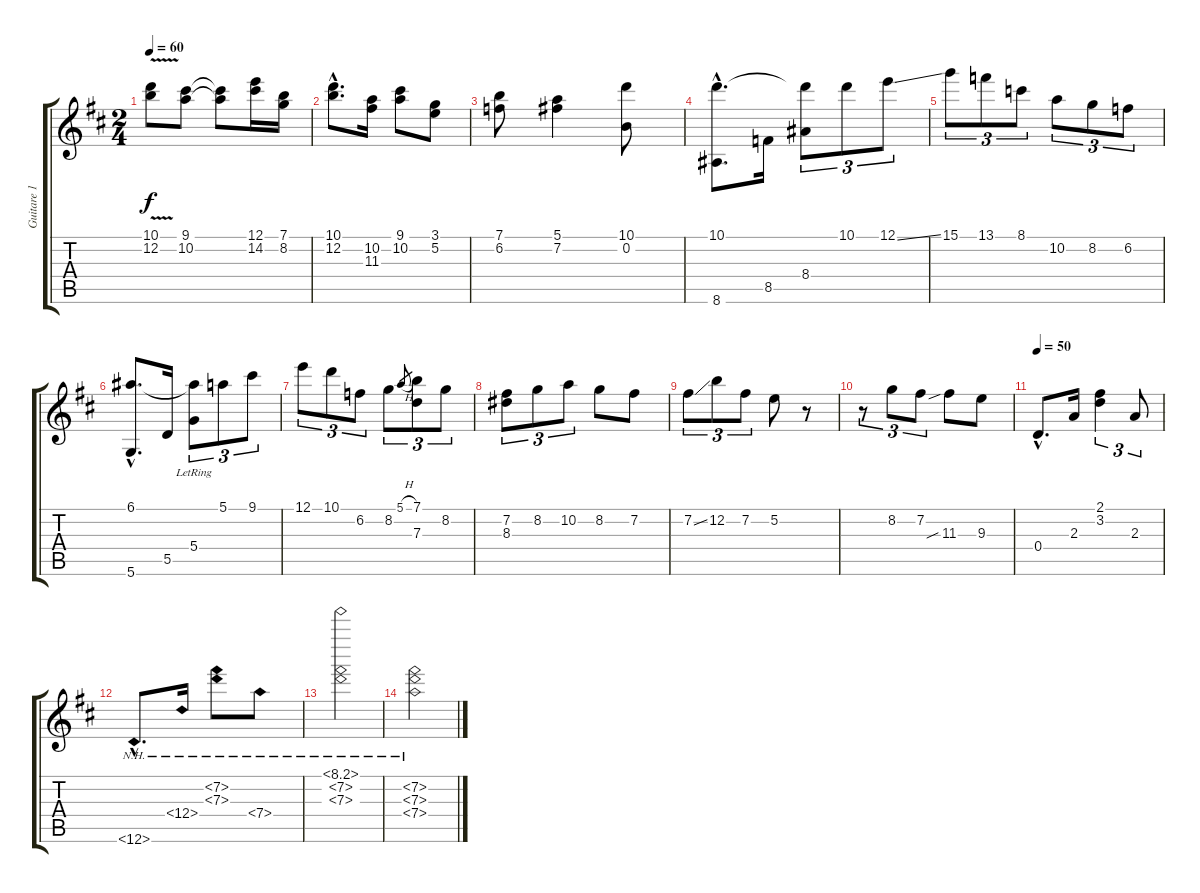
\track ("Guitare 1" "Guitare 1") {instrument acousticguitarnylon}
\staff {score tabs}
\tuning (E4 B3 G3 D3 A2 D2) {hide}
\ts (2 4)
\tempo 60
\clef g2
\ks d
(10.1 12.2{v}).8{dy f} (9.1 10.2).8 (9.1{t} 10.2{t}).8 (12.1 14.2).16 (7.1 8.2).16 |
(10.1{hac} 12.2{hac}).8{d} (10.2 11.3).16 (9.1 10.2).8 (3.1 5.2).8 |
(7.1 6.2).8 (5.1 7.2).4 (10.1 0.2).8 |
(10.1{hac} 8.6{hac}).8{d} 8.5.16 (10.1{t} 8.4).8{tu (3 2)} 10.1.8{tu (3 2)} 12.1{ss}.8{tu (3 2)} |
15.1.8{tu (3 2)} 13.1.8{tu (3 2)} 8.1.8{tu (3 2)} 10.2.8{tu (3 2)} 8.2.8{tu (3 2)} 6.2.8{tu (3 2)} |
(6.1{hac} 5.6{hac}).8{d} 5.5.16 (6.1{t} 5.4{lr}).8{tu (3 2)} 5.1.8{tu (3 2)} 9.1.8{tu (3 2)} |
12.1.8{tu (3 2)} 10.1.8{tu (3 2)} 6.2.8{tu (3 2)} 8.2.8{tu (3 2)} 5.1{h}.8{gr} (7.1 7.3).8{tu (3 2)} 8.2.8{tu (3 2)} |
(7.2 8.3).8{tu (3 2)} 8.2.8{tu (3 2)} 10.2.8{tu (3 2)} 8.2.8 7.2.8 |
7.2{ss}.8{tu (3 2)} 12.2.8{tu (3 2)} 7.2.8{tu (3 2)} 5.2.8 r.8 |
r.8{tu (3 2)} 8.2.8{tu (3 2)} 7.2.8{tu (3 2)} 11.3{sib}.8 9.3.8 |
\tempo 50
0.4{hac}.8{d} 2.3.16 (2.1 3.2).4{tu (3 2)} 2.3.8{tu (3 2)} |
0.6{nh hac}.8{d} 0.4{nh}.16 (7.2{nh} 7.3{nh}).8 7.4{nh}.8 |
(8.1{nh} 7.2{nh} 7.3{nh}).2 |
(7.2{nh} 7.3{nh} 7.4{nh}).2
